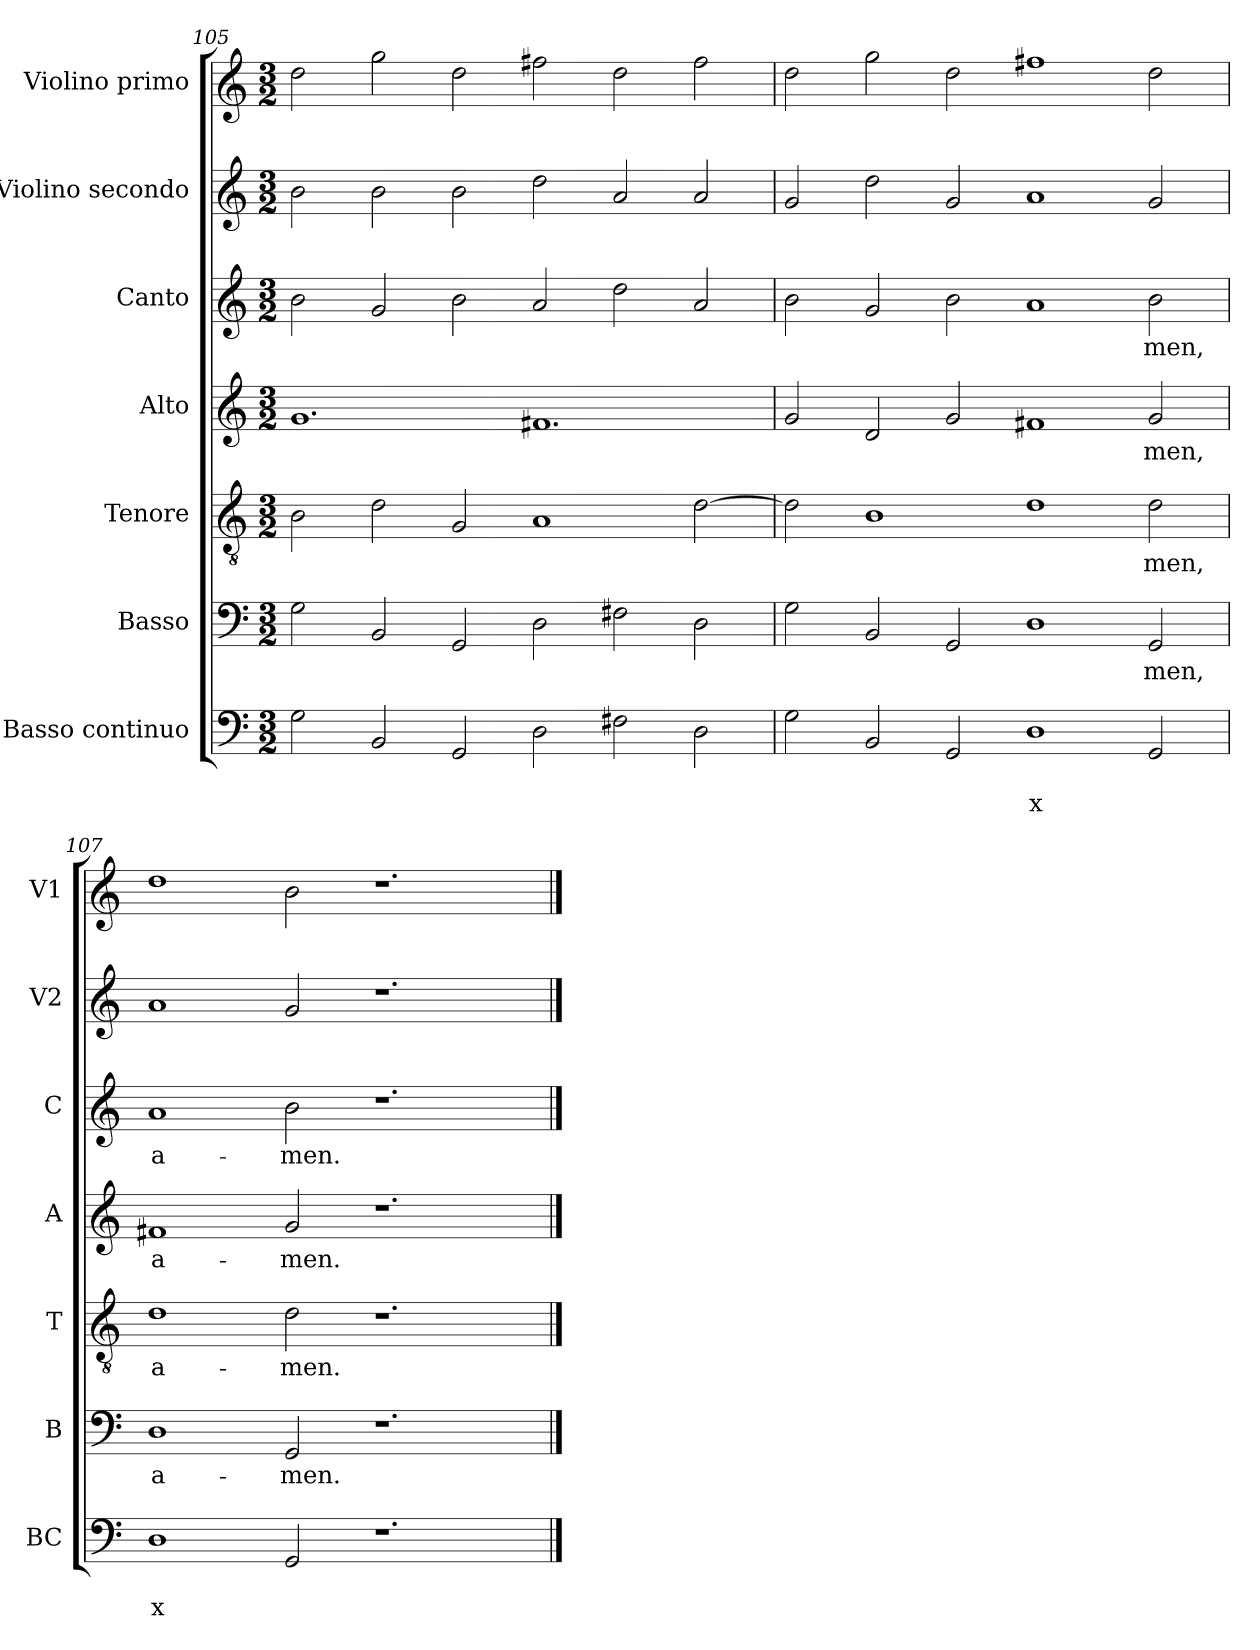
**kern	**text	**text	**kern	**text	**kern	**text	**kern	**text	**kern	**text	**kern	**kern
*part7	*part7	*part7	*part6	*part6	*part5	*part5	*part4	*part4	*part3	*part3	*part2	*part1
*staff7	*staff7	*staff7	*staff6	*staff6	*staff5	*staff5	*staff4	*staff4	*staff3	*staff3	*staff2	*staff1
*I"Basso continuo	*	*	*I"Basso	*	*I"Tenore	*	*I"Alto	*	*I"Canto	*	*I"Violino secondo	*I"Violino primo
*I'BC	*	*	*I'B	*	*I'T	*	*I'A	*	*I'C	*	*I'V2	*I'V1
*clefF4	*	*	*clefF4	*	*clefGv2	*	*clefG2	*	*clefG2	*	*clefG2	*clefG2
*k[]	*	*	*k[]	*	*k[]	*	*k[]	*	*k[]	*	*k[]	*k[]
*C:	*	*	*C:	*	*C:	*	*C:	*	*C:	*	*C:	*C:
*M3/2	*	*	*M3/2	*	*M3/2	*	*M3/2	*	*M3/2	*	*M3/2	*M3/2
=105	=105	=105	=105	=105	=105	=105	=105	=105	=105	=105	=105	=105
2G\	.	.	2G\	.	2B\	.	1.g	.	2b\	.	2b\	2dd\
2BB/	.	.	2BB/	.	2d\	.	.	.	2g/	.	2b\	2gg\
2GG/	.	.	2GG/	.	2G/	.	.	.	2b\	.	2b\	2dd\
2D\	.	.	2D\	.	1A	.	1.f#X	.	2a/	.	2dd\	2ff#X\
2F#X\	.	.	2F#X\	.	.	.	.	.	2dd\	.	2a/	2dd\
2D\	.	.	2D\	.	[2d\	.	.	.	2a/	.	2a/	2ff#\
=106	=106	=106	=106	=106	=106	=106	=106	=106	=106	=106	=106	=106
2G\	.	.	2G\	.	2d\]	.	2g/	.	2b\	.	2g/	2dd\
2BB/	.	.	2BB/	.	1B	.	2d/	.	2g/	.	2dd\	2gg\
2GG/	.	.	2GG/	.	.	.	2g/	.	2b\	.	2g/	2dd\
!	!	!LO:LY:b	!	!	!	!	!	!	!	!	!	!
1D	.	x	1D	.	1d	.	1f#X	.	1a	.	1a	1ff#X
!	!	!	!	!LO:LY:b	!	!LO:LY:b	!	!LO:LY:b	!	!LO:LY:b	!	!
2GG/	.	.	2GG/	-men,	2d\	-men,	2g/	-men,	2b\	-men,	2g/	2dd\
=107	=107	=107	=107	=107	=107	=107	=107	=107	=107	=107	=107	=107
!	!	!LO:LY:b	!	!LO:LY:b	!	!LO:LY:b	!	!LO:LY:b	!	!LO:LY:b	!	!
1D	.	x	1D	a-	1d	a-	1f#X	a-	1a	a-	1a	1dd
!	!	!	!	!LO:LY:b	!	!LO:LY:b	!	!LO:LY:b	!	!LO:LY:b	!	!
2GG/	.	.	2GG/	-men.	2d\	-men.	2g/	-men.	2b\	-men.	2g/	2b\
1.r	.	.	1.r	.	1.r	.	1.r	.	1.r	.	1.r	1.r
==	==	==	==	==	==	==	==	==	==	==	==	==
*-	*-	*-	*-	*-	*-	*-	*-	*-	*-	*-	*-	*-
